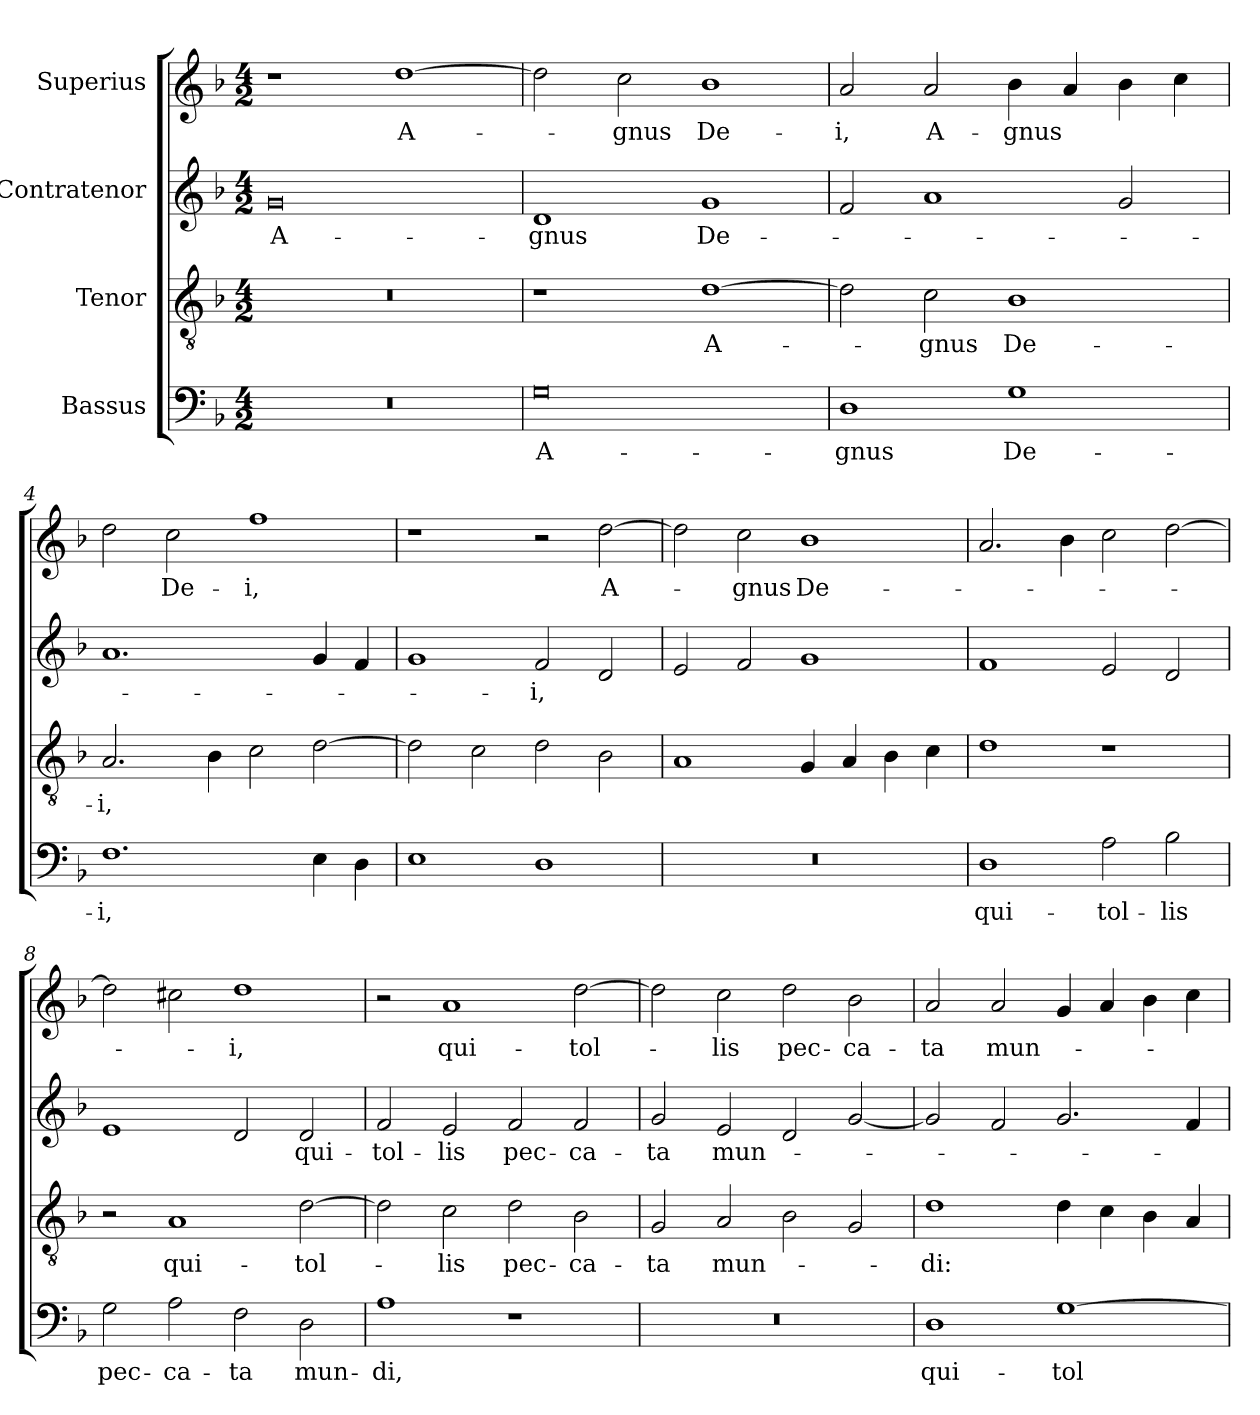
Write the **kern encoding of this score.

**kern	**text	**kern	**text	**kern	**text	**kern	**text
*part4	*part4	*part3	*part3	*part2	*part2	*part1	*part1
*staff4	*staff4	*staff3	*staff3	*staff2	*staff2	*staff1	*staff1
*I"Bassus	*	*I"Tenor	*	*I"Contratenor	*	*I"Superius	*
*clefF4	*	*clefGv2	*	*clefG2	*	*clefG2	*
*k[b-]	*	*k[b-]	*	*k[b-]	*	*k[b-]	*
*M4/2	*	*M4/2	*	*M4/2	*	*M4/2	*
=1	=1	=1	=1	=1	=1	=1	=1
0r	.	0r	.	0g/	A-	1r	.
.	.	.	.	.	.	[1dd\	A-
=2	=2	=2	=2	=2	=2	=2	=2
0G\	A-	1r	.	1d/	-gnus	2dd\]	.
.	.	.	.	.	.	2cc\	-gnus
.	.	[1d\	A-	1g/	De-	1b-\	De-
=3	=3	=3	=3	=3	=3	=3	=3
1D\	-gnus	2d\]	.	2f/	.	2a/	-i,
.	.	2c\	-gnus	1a/	.	2a/	A-
1G\	De-	1B-\	De-	.	.	4b-\	-gnus
.	.	.	.	.	.	4a/	.
.	.	.	.	2g/	.	4b-\	.
.	.	.	.	.	.	4cc\	.
=4	=4	=4	=4	=4	=4	=4	=4
1.F\	-i,	2.A/	-i,	1.a/	.	2dd\	.
.	.	.	.	.	.	2cc\	De-
.	.	4B-\	.	.	.	.	.
.	.	2c\	.	.	.	1ff\	-i,
4E\	.	[2d\	.	4g/	.	.	.
4D\	.	.	.	4f/	.	.	.
=5	=5	=5	=5	=5	=5	=5	=5
1E\	.	2d\]	.	1g/	.	1r	.
.	.	2c\	.	.	.	.	.
1D\	.	2d\	.	2f/	-i,	2r	.
.	.	2B-\	.	2d/	.	[2dd\	A-
=6	=6	=6	=6	=6	=6	=6	=6
0r	.	1A/	.	2e/	.	2dd\]	.
.	.	.	.	2f/	.	2cc\	-gnus
.	.	4G/	.	1g/	.	1b-\	De-
.	.	4A/	.	.	.	.	.
.	.	4B-\	.	.	.	.	.
.	.	4c\	.	.	.	.	.
=7	=7	=7	=7	=7	=7	=7	=7
1D\	qui-	1d\	.	1f/	.	2.a/	.
.	.	.	.	.	.	4b-\	.
2A\	tol-	1r	.	2e/	.	2cc\	.
2B-\	-lis	.	.	2d/	.	[2dd\	.
=8	=8	=8	=8	=8	=8	=8	=8
2G\	pec-	2r	.	1e/	.	2dd\]	.
2A\	-ca-	1A/	qui-	.	.	2cc#X\	.
2F\	-ta	.	.	2d/	.	1dd\	-i,
2D\	mun-	[2d\	tol-	2d/	qui-	.	.
=9	=9	=9	=9	=9	=9	=9	=9
1A\	-di,	2d\]	.	2f/	tol-	2r	.
.	.	2c\	-lis	2e/	-lis	1a/	qui-
1r	.	2d\	pec-	2f/	pec-	.	.
.	.	2B-\	-ca-	2f/	-ca-	[2dd\	tol-
=10	=10	=10	=10	=10	=10	=10	=10
0r	.	2G/	-ta	2g/	-ta	2dd\]	.
.	.	2A/	mun-	2e/	mun-	2cc\	-lis
.	.	2B-\	.	2d/	.	2dd\	pec-
.	.	2G/	.	[2g/	.	2b-\	-ca-
=11	=11	=11	=11	=11	=11	=11	=11
1D\	qui-	1d\	-di:	2g/]	.	2a/	-ta
.	.	.	.	2f/	.	2a/	mun-
[1G\	tol-	4d\	.	2.g/	.	4g/	.
.	.	4c\	.	.	.	4a/	.
.	.	4B-\	.	.	.	4b-\	.
.	.	4A/	.	4f/	.	4cc\	.
=	=	=	=	=	=	=	=
*-	*-	*-	*-	*-	*-	*-	*-
